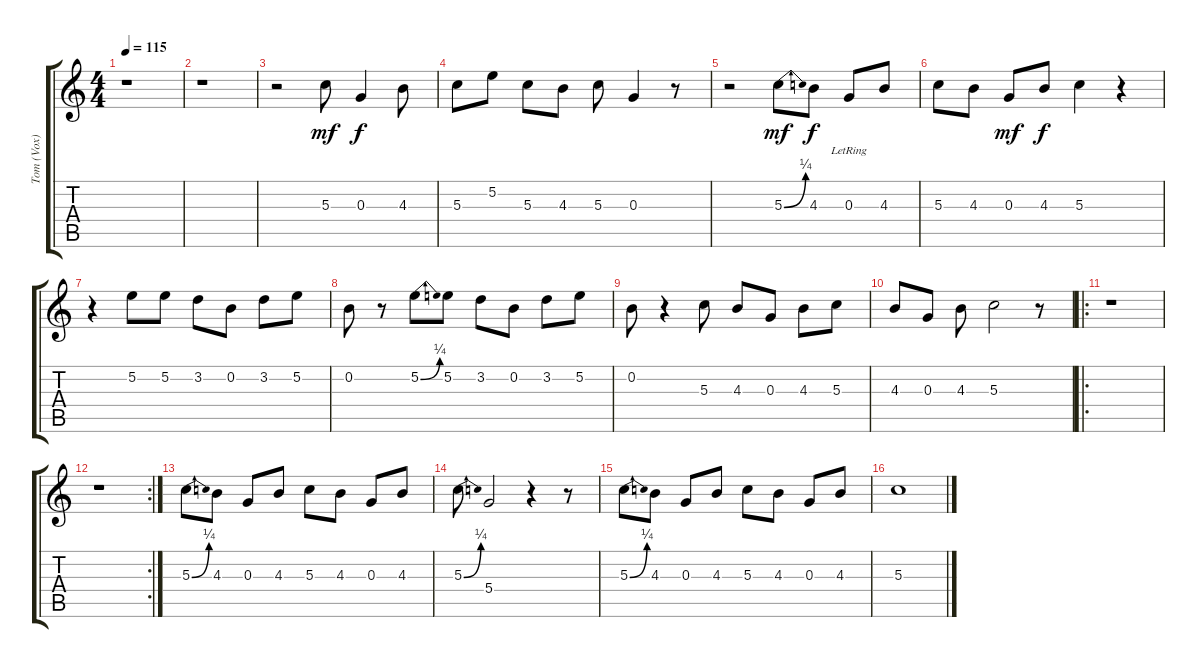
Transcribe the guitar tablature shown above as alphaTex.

\track ("Tom (Vox)" "Tom (Vox)") {instrument acousticguitarnylon}
\staff {score tabs}
\tuning (E4 B3 G3 D3 A2 E2) {hide}
\ts (4 4)
\tempo 115
\clef g2
\ks c
r.1{dy mf instrument acousticguitarnylon} |
r.1 |
r.2 5.3.8 0.3.4{dy f} 4.3.8 |
5.3.8 5.2.8 5.3.8 4.3.8 5.3.8 0.3.4 r.8 |
r.2 5.3{be (bend 0 0 60 1)}.8{dy mf} 4.3.8{dy f} 0.3{lr}.8 4.3.8 |
5.3.8 4.3.8 0.3.8{dy mf} 4.3.8{dy f} 5.3.4 r.4 |
r.4 5.2.8 5.2.8 3.2.8 0.2.8 3.2.8 5.2.8 |
0.2.8 r.8 5.2{be (bend 0 0 60 1)}.8 5.2.8 3.2.8 0.2.8 3.2.8 5.2.8 |
0.2.8 r.4 5.3.8 4.3.8 0.3.8 4.3.8 5.3.8 |
4.3.8 0.3.8 4.3.8 5.3.2 r.8 |
\ro
r.1 |
\rc 2
r.1 |
5.3{be (bend 0 0 60 1)}.8 4.3.8 0.3.8 4.3.8 5.3.8 4.3.8 0.3.8 4.3.8 |
5.3{be (bend 0 0 60 1)}.8 5.4.2 r.4 r.8 |
5.3{be (bend 0 0 60 1)}.8 4.3.8 0.3.8 4.3.8 5.3.8 4.3.8 0.3.8 4.3.8 |
5.3.1
